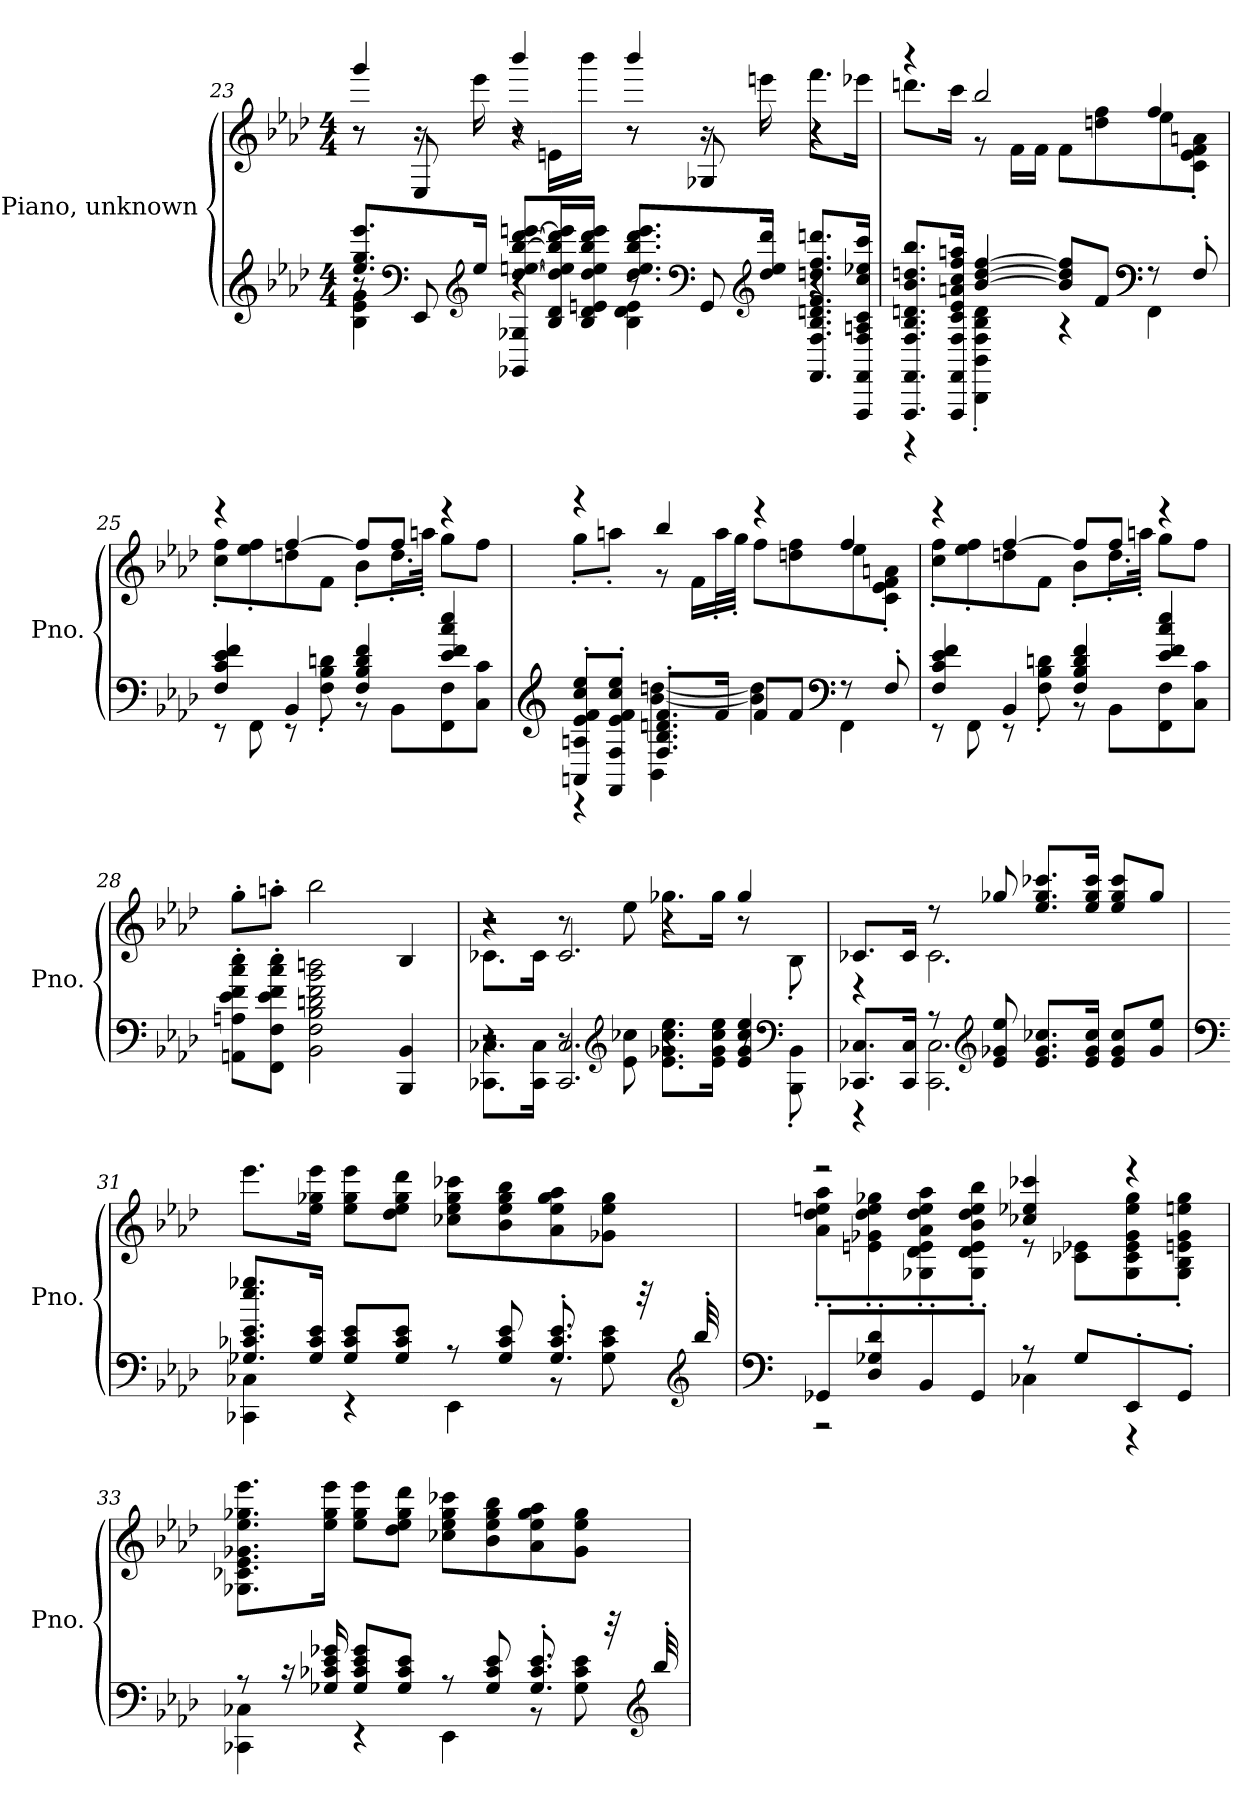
**kern	**kern
*part1	*part1
*staff2	*staff1
*I"Piano, unknown	*
*I'Pno.	*
!!LO:LB:g=z
*clefG2	*clefG2
*k[b-e-a-d-]	*k[b-e-a-d-]
*M4/4	*M4/4
=23	=23
*^	*^
*	*^	*	*^
8.ee-/ 8.gg/ 8.eee-/L	4B-\ 4e-\ 4g\	8r	4ggg/	8r	8r
*clefF4	*	*	*	*	*
.	.	8EE-/	.	16r	8E-/
*clefG2	*	*	*	*	*
16ee-/Jk	.	.	.	16eee-\	.
[8dd-/ [8een/ [8bb-/ [8ddd-/ [8eeen/L	4r	4GG-X/ 4G-X/	4bbb-/	8r	4r
16B-/ 16d-/ 16dd-/] 16ee/] 16bb-/] 16ddd-/] 16eee/]L	.	.	.	16en\LL	.
16B-/ 16d-/ 16en/ 16dd-/ 16ee/ 16bb-/ 16ddd-/ 16eee/JJ	.	.	.	16bbb-\JJ	.
8.dd-/ 8.ee/ 8.bb-/ 8.ddd-/ 8.eee/L	4B-\ 4d-\ 4e\	8r	4bbb-/	8r	8r
*clefF4	*	*	*	*	*
.	.	8GG-/	.	16r	8G-X/
*clefG2	*	*	*	*	*
16dd-/ 16ee/ 16ddd-/Jk	.	.	.	16eeen\	.
8.FF/ 8.F/ 8.B-/ 8.dn/ 8.f/ 8.ddn/ 8.ff/ 8.dddn/L	4r	4r	4r	8.fff\L	4r
16FFF/ 16FF/ 16F/ 16An/ 16c/ 16cc/ 16ee-X/ 16ccc/Jk	.	.	.	16eee-X\Jk	.
*	*v	*v	*	*	*
*	*	*	*v	*v
!!LO:PB:g=z
=24	=24	=24	=24
8.FFF/ 8.FF/ 8.F/ 8.B-/ 8.dn/ 8.b-/ 8.ddn/ 8.bb-/L	4r	4r	8.dddn\L
16FFF/ 16FF/ 16F/ 16c/ 16e-/ 16an/ 16cc/ 16ff/ 16aan/Jk	.	.	16ccc\Jk
[4b-/ [4dd/ [4ff/	4BBB-\' 4BB-\' 4F\' 4B-\' 4d\'	2bb-/	8r
.	.	.	16f\LL
.	.	.	16f\JJ
8b-/] 8dd/] 8ff/]L	4r	.	8f\L
8f/J	.	.	8ddn\ 8ff\
*clefF4	*	*	*
8r	4FF\	4ff/	8ee-\
8F'/	.	.	8c\' 8e-\' 8f\' 8an\'J
=25	=25	=25	=25
4F/ 4c/ 4e-/ 4f/	8r	4r	8cc\' 8ff\'L
.	8FF\	.	8ee-\' 8ff\'
4BB-/	8r	[4ff/	8ddn\
.	8F\' 8B-\' 8dn\'	.	8f\J
4F/ 4B-/ 4d/ 4f/	8r	8ff/L]	8b-'\L
.	8BB-\L	8ff/J	16.dd'\L
.	.	.	32aan'\JJk
4e-/ 4f/ 4cc/ 4ee-/	8FF\ 8F\	4r	8gg\L
.	8C\ 8c\J	.	8ff\J
!!LO:LB:g=z	!!
=26	=26	=26	=26
*clefG2	*	*	*
8AAn/' 8An/' 8e-/' 8f/' 8cc/' 8ee-/'L	4r	4r	8gg'\L
8FF/' 8F/' 8e-/' 8f/' 8cc/' 8ee-/'J	.	.	8aan'\J
8.F/' 8.B-/' 8.dn/' 8.f/'L	4BB-\ [4b-\ [4ddn\	4bb-/	8r
.	.	.	16f\LL
16f/Jk	.	.	32aa'\L
.	.	.	32gg'\JJJ
8f/L	4b-\] 4dd\]	4r	8ff\L
8f/J	.	.	8ddn\ 8ff\
*clefF4	*	*	*
8r	4FF\	4ff/	8ee-\
8F'/	.	.	8c\' 8e-\' 8f\' 8an\'J
=27	=27	=27	=27
4F/ 4c/ 4e-/ 4f/	8r	4r	8cc\' 8ff\'L
.	8FF\	.	8ee-\' 8ff\'
4BB-/	8r	[4ff/	8ddn\
.	8F\' 8B-\' 8dn\'	.	8f\J
4F/ 4B-/ 4d/ 4f/	8r	8ff/L]	8b-'\L
.	8BB-\L	8ff/J	16.dd'\L
.	.	.	32aan'\JJk
4e-/ 4f/ 4cc/ 4ee-/	8FF\ 8F\	4r	8gg\L
.	8C\ 8c\J	.	8ff\J
*v	*v	*	*
*	*v	*v
=28	=28
8AAn\' 8An\' 8e-\' 8f\' 8cc\' 8ee-\'L	8gg'\L
8FF\' 8F\' 8e-\' 8f\' 8cc\' 8ee-\'J	8aan'\J
2BB-\ 2F\ 2B-\ 2dn\ 2f\ 2b-\ 2ddn\	2bb-\
4BBB-/ 4BB-/	4B-/
!!LO:LB:g=z
=29	=29
*^	*^
*	*^	*	*^
2r	8.CC-X\ 8.C-X\L	4r	2r	8.c-X\L	4r
.	16CC-\ 16C-\Jk	.	.	16c-\Jk	.
.	8r	2.CC-/ 2.C-/	.	8r	2.c-/
*clefG2	*	*	*	*	*
.	8e-\ 8cc-X\	.	.	8ee-\	.
4r	8.e-\ 8.g-X\ 8.cc-\ 8.ee-\L	.	4r	8.gg-X\L	.
.	16e-\ 16g-\ 16cc-\ 16ee-\Jk	.	.	16gg-\Jk	.
4e-/ 4g-/ 4cc-/ 4ee-/	8r	.	4gg-/	8r	.
*clefF4	*	*	*	*	*
.	8BBB-\' 8BB-\'	.	.	8B-'\	.
*	*v	*v	*	*	*
*	*	*	*v	*v
=30	=30	=30	=30
8.CC-X/ 8.C-X/L	4r	8.c-X/L	4r
16CC-/ 16C-/Jk	.	16c-/Jk	.
8r	2.CC-\ 2.C-\	8r	2.c-\
*clefG2	*	*	*
8e-/ 8g-X/ 8ee-/	.	8gg-X/	.
8.e-/ 8.g-/ 8.cc-X/L	.	8.ee-/ 8.gg-/ 8.ccc-X/L	.
16e-/ 16g-/ 16cc-/Jk	.	16ee-/ 16gg-/ 16ccc-/Jk	.
8e-/ 8g-/ 8cc-/L	.	8ee-/ 8gg-/ 8ccc-/L	.
8g-/ 8ee-/J	.	8gg-/J	.
*	*	*v	*v
!!LO:LB:g=z
=31	=31	=31
*clefF4	*	*
8.G-X/ 8.c-X/ 8.e-/ 8.ee-/ 8.gg-X/L	4CC-X\ 4C-X\	8.eee-\L
16G-/ 16c-/ 16e-/Jk	.	16ee-\ 16gg-X\ 16eee-\Jk
8G-/ 8c-/ 8e-/L	4r	8ee-\ 8gg-\ 8eee-\L
8G-/ 8c-/ 8e-/J	.	8dd-\ 8ee-\ 8gg-\ 8ddd-\J
8r	4EE-\	8cc-X\ 8ee-\ 8gg-\ 8ccc-X\L
8G-/ 8c-/ 8e-/	.	8b-\ 8ee-\ 8gg-\ 8bb-\
8.G-/' 8.c-/' 8.e-/'	8r	8a-\ 8ee-\ 8gg-\ 8aa-\
.	8G-\ 8c-\ 8e-\	8g-X\ 8ee-\ 8gg-\J
32r	.	.
*clefG2	*	*
32bb-'/	.	.
=32	=32	=32
*clefF4	*	*
*	*	*^
8GG-X'/L	2r	2r	8a-\' 8dd-\' 8een\' 8aa-\'L
8D-/' 8G-X/' 8d-/'	.	.	8en\' 8g-X\' 8dd-\' 8ee\' 8gg-X\'
8BB-'/	.	.	8G-X\' 8d-\' 8e\' 8a-\' 8dd-\' 8ee\' 8aa-\'
8GG-'/J	.	.	8G-\' 8d-\' 8e\' 8b-\' 8dd-\' 8ee\' 8bb-\'J
8r	4C-X\	4cc-X/ 4ee-X/ 4ccc-X/	8r
8G-/L	.	.	8c-X\ 8e-X\L
8EE-'/	4r	4r	8G-\ 8c-\ 8e-\ 8g-\ 8ee-\ 8gg-\
8GG-'/J	.	.	8G-\' 8B-\' 8en\' 8g-\' 8een\' 8gg-\'J
*	*	*v	*v
!!LO:LB:g=z
=33	=33	=33
8r	4CC-X\ 4C-X\	8.G-X\ 8.c-X\ 8.e-\ 8.g-X\ 8.ee-\ 8.gg-X\ 8.eee-\L
16r	.	.
16G-X/ 16c-X/ 16e-/ 16g-X/	.	16ee-\ 16gg-\ 16eee-\Jk
8G-/ 8c-/ 8e-/ 8g-/L	4r	8ee-\ 8gg-\ 8eee-\L
8G-/ 8c-/ 8e-/J	.	8dd-\ 8ee-\ 8gg-\ 8ddd-\J
8r	4EE-\	8cc-X\ 8ee-\ 8gg-\ 8ccc-X\L
8G-/ 8c-/ 8e-/	.	8b-\ 8ee-\ 8gg-\ 8bb-\
8.G-/' 8.c-/' 8.e-/'	8r	8a-\ 8ee-\ 8gg-\ 8aa-\
.	8G-\ 8c-\ 8e-\	8g-\ 8ee-\ 8gg-\J
32r	.	.
*clefG2	*	*
32bb-'/	.	.
*v	*v	*
=	=
*-	*-
